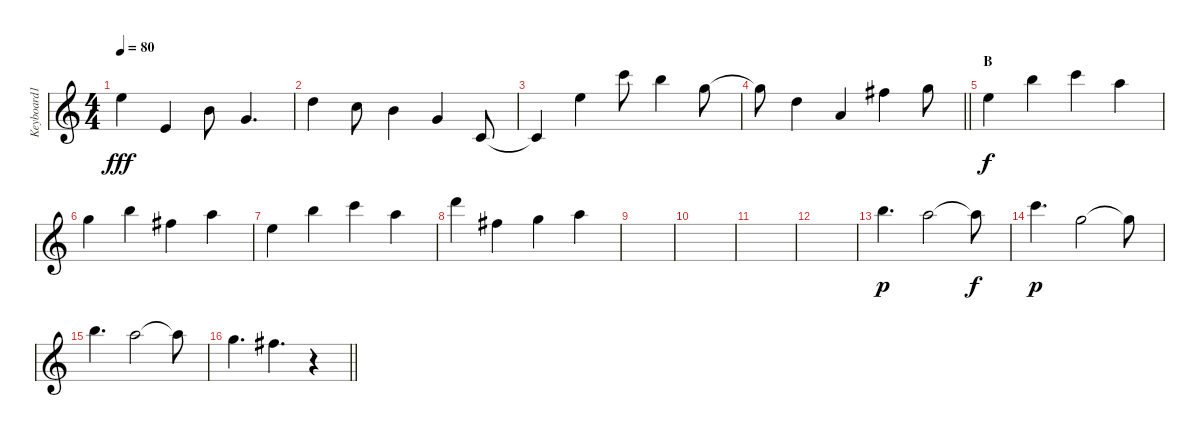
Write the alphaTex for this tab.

\track ("Keyboard1" "Keyboard1") {instrument celesta}
\staff {score}
\tuning (E4 B3 G3 D3 A2 E2) {hide}
\ts (4 4)
\tempo 80
\clef g2
\ks c
12.1.4{dy fff} 0.1.4 7.1.8 3.1.4{d} |
10.1.4 8.1.8 7.1.4 3.1.4 1.2.8 |
1.2{t}.4 12.1.4 25.2.8 19.1.4 15.1.8 |
\barLineRight lightlight
15.1{t}.8 10.1.4 5.1.4 14.1.4 15.1.8 |
\section ("" "B")
17.2.4{dy f} 19.1.4 20.1.4 17.1.4 |
15.1.4 19.1.4 19.2.4 17.1.4 |
17.2.4 19.1.4 20.1.4 17.1.4 |
22.1.4 19.2.4 20.2.4 17.1.4 |
|
|
|
|
19.1.4{d dy p instrument vibraphone} 17.1.2 17.1{t}.8{dy f} |
20.1.4{d dy p} 15.1.2 15.1{t}.8 |
19.1.4{d} 17.1.2 17.1{t}.8 |
\barLineRight lightlight
15.1.4{d} 14.1.4{d} r.4
